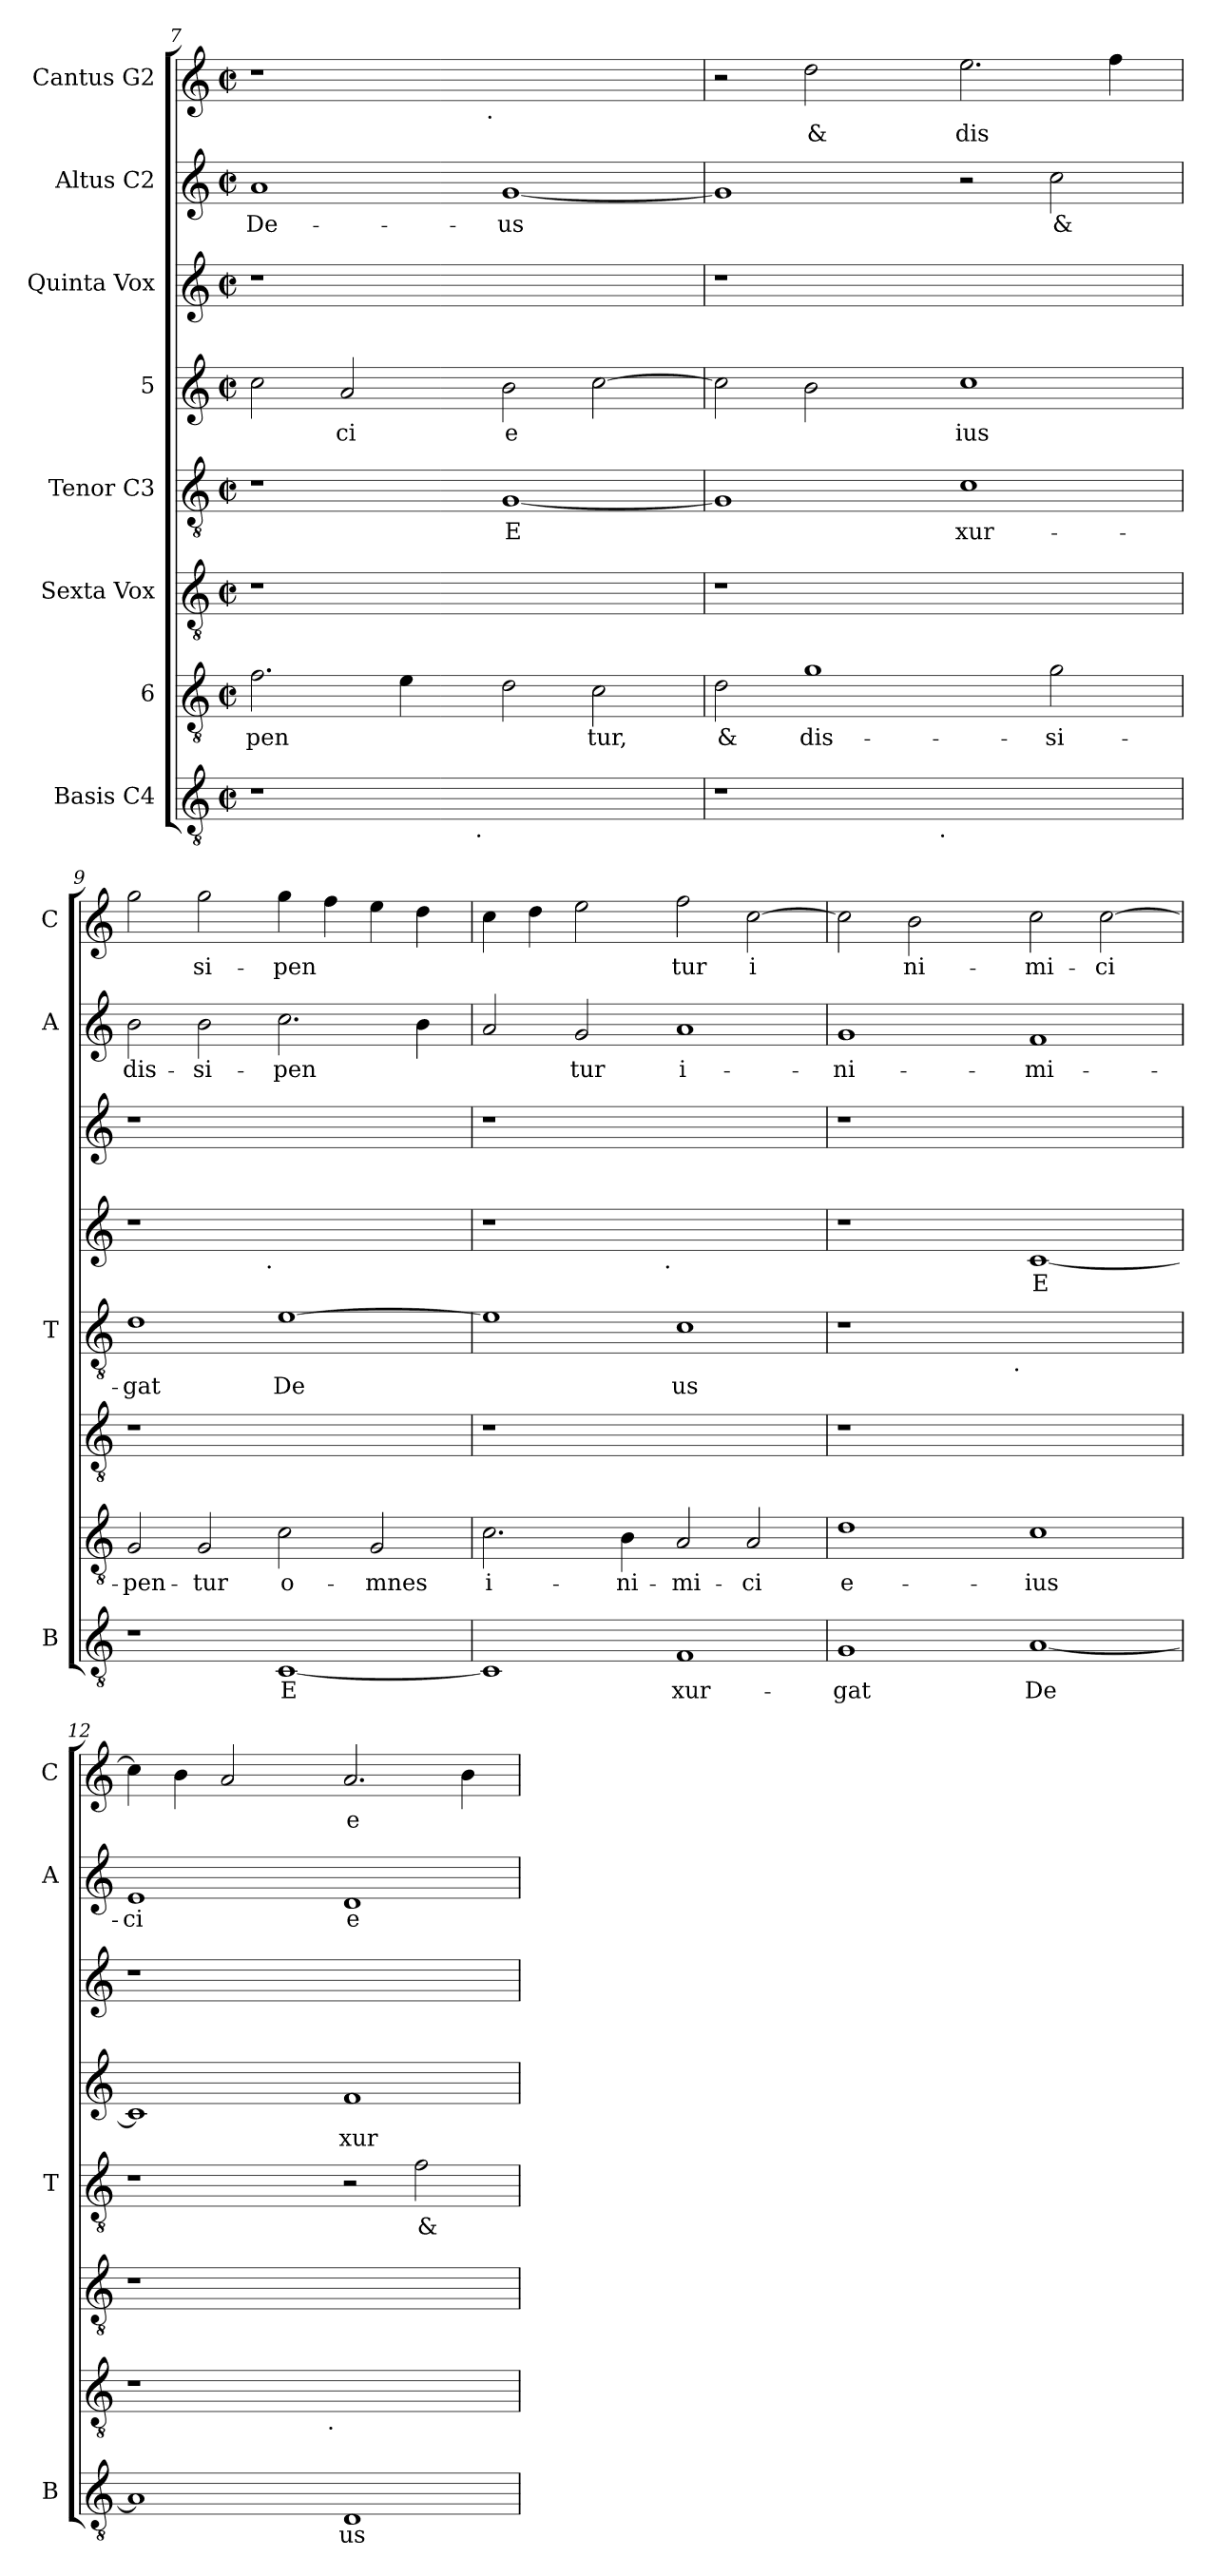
**kern	**text	**kern	**text	**kern	**kern	**text	**kern	**text	**kern	**kern	**text	**kern	**text
*part8	*part8	*part7	*part7	*part6	*part5	*part5	*part4	*part4	*part3	*part2	*part2	*part1	*part1
*staff8	*staff8	*staff7	*staff7	*staff6	*staff5	*staff5	*staff4	*staff4	*staff3	*staff2	*staff2	*staff1	*staff1
*I"Basis  C4	*	*I"6	*	*I"Sexta  Vox	*I"Tenor  C3	*	*I"5	*	*I"Quinta  Vox	*I"Altus  C2	*	*I"Cantus  G2	*
*I'B	*	*	*	*	*I'T	*	*	*	*	*I'A	*	*I'C	*
!!LO:LB:g=z
*clefGv2	*	*clefGv2	*	*clefGv2	*clefGv2	*	*clefG2	*	*clefG2	*clefG2	*	*clefG2	*
*k[]	*	*k[]	*	*k[]	*k[]	*	*k[]	*	*k[]	*k[]	*	*k[]	*
*C:	*	*C:	*	*C:	*C:	*	*C:	*	*C:	*C:	*	*C:	*
*M2/2	*	*M2/2	*	*M2/2	*M2/2	*	*M2/2	*	*M2/2	*M2/2	*	*M2/2	*
*met(c|)	*	*met(c|)	*	*met(c|)	*met(c|)	*	*met(c|)	*	*met(c|)	*met(c|)	*	*met(c|)	*
=7	=7	=7	=7	=7	=7	=7	=7	=7	=7	=7	=7	=7	=7
!	!	!	!LO:LY:b:cj	!	!	!	!	!LO:LY:b:cj	!	!	!LO:LY:b:rj	!	!
*^	*	*	*	*	*	*	*	*	*	*	*	*^	*
1r	2ryy	.	2.f\	pen-	1r	1r	.	2cc\	.	1r	1a	De-	1r	2ryy	.
!	!	!	!	!	!	!	!	!	!LO:LY:b:cj	!	!	!	!	!	!
.	4ryy	.	.	.	.	.	.	2a/	ci	.	.	.	.	4...ryy	.
!	!	!	!	!LO:LY:b:cj	!	!	!	!	!	!	!	!	!	!	!
.	8ryy	.	4e\	--	.	.	.	.	.	.	.	.	.	.	.
.	16ryy	.	.	.	.	.	.	.	.	.	.	.	.	.	.
.	64ryy	.	.	.	.	.	.	.	.	.	.	.	.	.	.
!	!LO:TX:b:t=.	!	!	!	!	!	!	!	!	!	!	!	!	!	!
.	1ryy	.	.	.	.	.	.	.	.	.	.	.	.	.	.
!	!	!	!	!	!	!	!	!	!	!	!	!	!	!LO:TX:b:t=.	!
.	.	.	.	.	.	.	.	.	.	.	.	.	.	1ryy	.
!	!	!	!	!LO:LY:b:cj	!	!	!LO:LY:b:cj	!	!LO:LY:b:cj	!	!	!LO:LY:b:rj	!	!	!
1ryy	.	.	2d\	--	1ryy	[<1G	E-	2b\	e-	1ryy	[<1g	-us	1ryy	.	.
!	!	!	!	!LO:LY:b:cj	!	!	!	!	!LO:LY:b:cj	!	!	!	!	!	!
.	.	.	2c\	-tur,	.	.	.	[>2cc\	--	.	.	.	.	.	.
.	32.ryy	.	.	.	.	.	.	.	.	.	.	.	.	.	.
.	.	.	.	.	.	.	.	.	.	.	.	.	.	32ryy	.
=8	=8	=8	=8	=8	=8	=8	=8	=8	=8	=8	=8	=8	=8	=8	=8
!	!	!	!	!LO:LY:b:cj	!	!	!LO:LY:b:cj	!	!LO:LY:b:cj	!	!	!LO:LY:b:rj	!	!	!
*	*	*	*	*	*	*	*	*	*	*	*	*	*v	*v	*
1r	2ryy	.	2d\	&	1r	1G]	--	2cc\]	--	1r	1g]	.	2r	.
!	!	!	!	!LO:LY:b:cj	!	!	!	!	!LO:LY:b:cj	!	!	!	!	!LO:LY:b:rj
.	4ryy	.	1g	dis-	.	.	.	2b\	--	.	.	.	2dd\	&
.	8ryy	.	.	.	.	.	.	.	.	.	.	.	.	.
.	16ryy	.	.	.	.	.	.	.	.	.	.	.	.	.
.	64ryy	.	.	.	.	.	.	.	.	.	.	.	.	.
!	!LO:TX:b:t=.	!	!	!	!	!	!	!	!	!	!	!	!	!
.	1ryy	.	.	.	.	.	.	.	.	.	.	.	.	.
!	!	!	!	!	!	!	!LO:LY:b:cj	!	!LO:LY:b:cj	!	!	!	!	!LO:LY:b:rj
1ryy	.	.	.	.	1ryy	1c	-xur-	1cc	-ius	1ryy	2r	.	2.ee\	dis-
!	!	!	!	!LO:LY:b:cj	!	!	!	!	!	!	!	!LO:LY:b:rj	!	!
.	.	.	2g\	-si-	.	.	.	.	.	.	2cc\	&	.	.
!	!	!	!	!	!	!	!	!	!	!	!	!	!	!LO:LY:b:rj
.	.	.	.	.	.	.	.	.	.	.	.	.	4ff\	--
.	32.ryy	.	.	.	.	.	.	.	.	.	.	.	.	.
=9	=9	=9	=9	=9	=9	=9	=9	=9	=9	=9	=9	=9	=9	=9
!	!	!	!	!LO:LY:b:cj	!	!	!LO:LY:b:cj	!	!	!	!	!LO:LY:b:rj	!	!LO:LY:b:rj
*v	*v	*	*	*	*	*	*	*^	*	*	*	*	*	*
1r	.	2G/	-pen-	1r	1d	-gat	1r	2ryy	.	1r	2b\	dis-	2gg\	--
!	!	!	!LO:LY:b:cj	!	!	!	!	!	!	!	!	!LO:LY:b:rj	!	!LO:LY:b:rj
.	.	2G/	-tur	.	.	.	.	4...ryy	.	.	2b\	-si-	2gg\	-si-
!	!	!	!	!	!	!	!	!LO:TX:b:t=.	!	!	!	!	!	!
.	.	.	.	.	.	.	.	1ryy	.	.	.	.	.	.
!	!LO:LY:b:cj	!	!LO:LY:b:cj	!	!	!LO:LY:b:cj	!	!	!	!	!	!LO:LY:b:rj	!	!LO:LY:b:rj
[<1C	E-	2c\	o-	1ryy	[>1e	De-	1ryy	.	.	1ryy	2.cc\	-pen-	4gg\	-pen-
!	!	!	!	!	!	!	!	!	!	!	!	!	!	!LO:LY:b:rj
.	.	.	.	.	.	.	.	.	.	.	.	.	4ff\	--
!	!	!	!LO:LY:b:cj	!	!	!	!	!	!	!	!	!	!	!LO:LY:b:rj
.	.	2G/	-mnes	.	.	.	.	.	.	.	.	.	4ee\	--
!	!	!	!	!	!	!	!	!	!	!	!	!LO:LY:b:rj	!	!LO:LY:b:rj
.	.	.	.	.	.	.	.	.	.	.	4b\	--	4dd\	--
.	.	.	.	.	.	.	.	32ryy	.	.	.	.	.	.
=10	=10	=10	=10	=10	=10	=10	=10	=10	=10	=10	=10	=10	=10	=10
!	!LO:LY:b:cj	!	!LO:LY:b:cj	!	!	!LO:LY:b:cj	!	!	!	!	!	!LO:LY:b:rj	!	!LO:LY:b:rj
1C]	--	2.c\	i-	1r	1e]	--	1r	2ryy	.	1r	2a/	--	4cc\	--
!	!	!	!	!	!	!	!	!	!	!	!	!	!	!LO:LY:b:rj
.	.	.	.	.	.	.	.	.	.	.	.	.	4dd\	--
!	!	!	!	!	!	!	!	!	!	!	!	!LO:LY:b:rj	!	!LO:LY:b:rj
.	.	.	.	.	.	.	.	4...ryy	.	.	2g/	-tur	2ee\	--
!	!	!	!LO:LY:b:cj	!	!	!	!	!	!	!	!	!	!	!
.	.	4B\	-ni-	.	.	.	.	.	.	.	.	.	.	.
!	!	!	!	!	!	!	!	!LO:TX:b:t=.	!	!	!	!	!	!
.	.	.	.	.	.	.	.	1ryy	.	.	.	.	.	.
!	!LO:LY:b:cj	!	!LO:LY:b:cj	!	!	!LO:LY:b:cj	!	!	!	!	!	!LO:LY:b:rj	!	!LO:LY:b:rj
1F	-xur-	2A/	-mi-	1ryy	1c	-us	1ryy	.	.	1ryy	1a	i-	2ff\	-tur
!	!	!	!LO:LY:b:cj	!	!	!	!	!	!	!	!	!	!	!LO:LY:b:rj
.	.	2A/	-ci	.	.	.	.	.	.	.	.	.	[>2cc\	i-
.	.	.	.	.	.	.	.	32ryy	.	.	.	.	.	.
=11	=11	=11	=11	=11	=11	=11	=11	=11	=11	=11	=11	=11	=11	=11
!	!LO:LY:b:cj	!	!LO:LY:b:cj	!	!	!	!	!	!	!	!	!LO:LY:b:rj	!	!LO:LY:b:rj
*	*	*	*	*	*^	*	*v	*v	*	*	*	*	*	*
1G	-gat	1d	e-	1r	1r	2ryy	.	1r	.	1r	1g	-ni-	2cc\]	--
!	!	!	!	!	!	!	!	!	!	!	!	!	!	!LO:LY:b:rj
.	.	.	.	.	.	4ryy	.	.	.	.	.	.	2b\	-ni-
.	.	.	.	.	.	8ryy	.	.	.	.	.	.	.	.
.	.	.	.	.	.	16ryy	.	.	.	.	.	.	.	.
.	.	.	.	.	.	64ryy	.	.	.	.	.	.	.	.
!	!	!	!	!	!	!LO:TX:b:t=.	!	!	!	!	!	!	!	!
.	.	.	.	.	.	1ryy	.	.	.	.	.	.	.	.
!	!LO:LY:b:cj	!	!LO:LY:b:cj	!	!	!	!	!	!LO:LY:b:cj	!	!	!LO:LY:b:rj	!	!LO:LY:b:rj
[<1A	De-	1c	-ius	1ryy	1ryy	.	.	[<1c	E-	1ryy	1f	-mi-	2cc\	-mi-
!	!	!	!	!	!	!	!	!	!	!	!	!	!	!LO:LY:b:rj
.	.	.	.	.	.	.	.	.	.	.	.	.	[>2cc\	-ci
.	.	.	.	.	.	32.ryy	.	.	.	.	.	.	.	.
=12	=12	=12	=12	=12	=12	=12	=12	=12	=12	=12	=12	=12	=12	=12
!	!LO:LY:b:cj	!	!	!	!	!	!	!	!LO:LY:b:cj	!	!	!LO:LY:b:rj	!	!LO:LY:b:rj
*	*	*^	*	*	*v	*v	*	*	*	*	*	*	*	*
1A]	--	1r	2ryy	.	1r	1r	.	1c]	--	1r	1e	-ci	4cc\]	.
!	!	!	!	!	!	!	!	!	!	!	!	!	!	!LO:LY:b:rj
.	.	.	.	.	.	.	.	.	.	.	.	.	4b\	.
!	!	!	!	!	!	!	!	!	!	!	!	!	!	!LO:LY:b:rj
.	.	.	4ryy	.	.	.	.	.	.	.	.	.	2a/	.
.	.	.	8ryy	.	.	.	.	.	.	.	.	.	.	.
.	.	.	16ryy	.	.	.	.	.	.	.	.	.	.	.
.	.	.	64ryy	.	.	.	.	.	.	.	.	.	.	.
!	!	!	!LO:TX:b:t=.	!	!	!	!	!	!	!	!	!	!	!
.	.	.	1ryy	.	.	.	.	.	.	.	.	.	.	.
!	!LO:LY:b:cj	!	!	!	!	!	!	!	!LO:LY:b:cj	!	!	!LO:LY:b:rj	!	!LO:LY:b:rj
1D	-us	1ryy	.	.	1ryy	2r	.	1f	-xur-	1ryy	1d	e-	2.a/	e-
!	!	!	!	!	!	!	!LO:LY:b:cj	!	!	!	!	!	!	!
.	.	.	.	.	.	2f\	&	.	.	.	.	.	.	.
!	!	!	!	!	!	!	!	!	!	!	!	!	!	!LO:LY:b:rj
.	.	.	.	.	.	.	.	.	.	.	.	.	4b\	--
.	.	.	32.ryy	.	.	.	.	.	.	.	.	.	.	.
*	*	*v	*v	*	*	*	*	*	*	*	*	*	*	*
=	=	=	=	=	=	=	=	=	=	=	=	=	=
*-	*-	*-	*-	*-	*-	*-	*-	*-	*-	*-	*-	*-	*-
